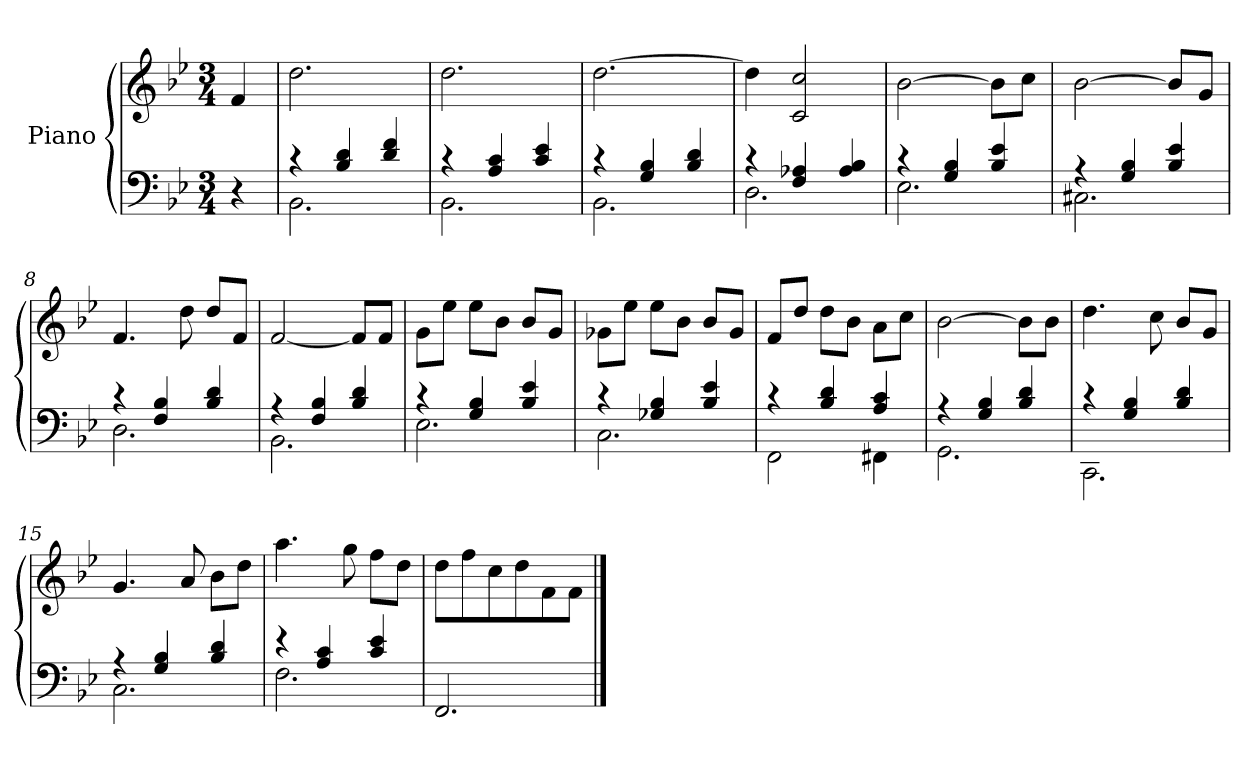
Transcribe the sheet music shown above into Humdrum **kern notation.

**kern	**kern
*part1	*part1
*staff2	*staff1
*I"Piano	*
!!LO:PB:g=z
*clefF4	*clefG2
*k[b-e-]	*k[b-e-]
*B-:	*B-:
*M3/4	*M3/4
=1	=1
4r	4f/
=2	=2
*^	*
4r	2.BB-\	2.dd\
4d/ 4B-/	.	.
4f/ 4d/	.	.
=3	=3	=3
4r	2.BB-\	2.dd\
4c/ 4A/	.	.
4e-/ 4c/	.	.
=4	=4	=4
4r	2.BB-\	[2.dd\
4B-/ 4G/	.	.
4d/ 4B-/	.	.
=5	=5	=5
4r	2.D\	4dd\]
4A-X/ 4F/	.	2cc/ 2c/
4B-/ 4A-/	.	.
=6	=6	=6
4r	2.E-\	[2b-\
4B-/ 4G/	.	.
4e-/ 4B-/	.	8b-\L]
.	.	8cc\J
!!LO:LB:g=z
=7	=7	=7
4r	2.C#X\	[2b-\
4B-/ 4G/	.	.
4e-/ 4B-/	.	8b-/L]
.	.	8g/J
=8	=8	=8
4r	2.D\	4.f/
4B-/ 4F/	.	.
.	.	8dd\
4d/ 4B-/	.	8dd/L
.	.	8f/J
=9	=9	=9
4r	2.BB-\	[2f/
4B-/ 4F/	.	.
4d/ 4B-/	.	8f/L]
.	.	8f/J
=10	=10	=10
4r	2.E-\	8g\L
.	.	8ee-\J
4B-/ 4G/	.	8ee-\L
.	.	8b-\J
4e-/ 4B-/	.	8b-/L
.	.	8g/J
=11	=11	=11
4r	2.C\	8g-X\L
.	.	8ee-\J
4B-/ 4G-X/	.	8ee-\L
.	.	8b-\J
4e-/ 4B-/	.	8b-/L
.	.	8g-/J
!!LO:LB:g=z
=12	=12	=12
4r	2FF\	8f/L
.	.	8dd/J
4d/ 4B-/	.	8dd\L
.	.	8b-\J
4c/ 4A/	4FF#X\	8a\L
.	.	8cc\J
=13	=13	=13
4r	2.GG\	[2b-\
4B-/ 4G/	.	.
4d/ 4B-/	.	8b-\L]
.	.	8b-\J
=14	=14	=14
4r	2.CC\	4.dd\
4B-/ 4G/	.	.
.	.	8cc\
4d/ 4B-/	.	8b-/L
.	.	8g/J
=15	=15	=15
4r	2.C\	4.g/
4B-/ 4G/	.	.
.	.	8a/
4d/ 4B-/	.	8b-\L
.	.	8dd\J
=16	=16	=16
4r	2.F\	4.aa\
4c/ 4A/	.	.
.	.	8gg\
4e-/ 4c/	.	8ff\L
.	.	8dd\J
*v	*v	*
!!LO:LB:g=z
=17	=17
2.FF/	8dd\L
.	8ff\
.	8cc\
.	8dd\
.	8f\
.	8f\J
==	==
*-	*-
